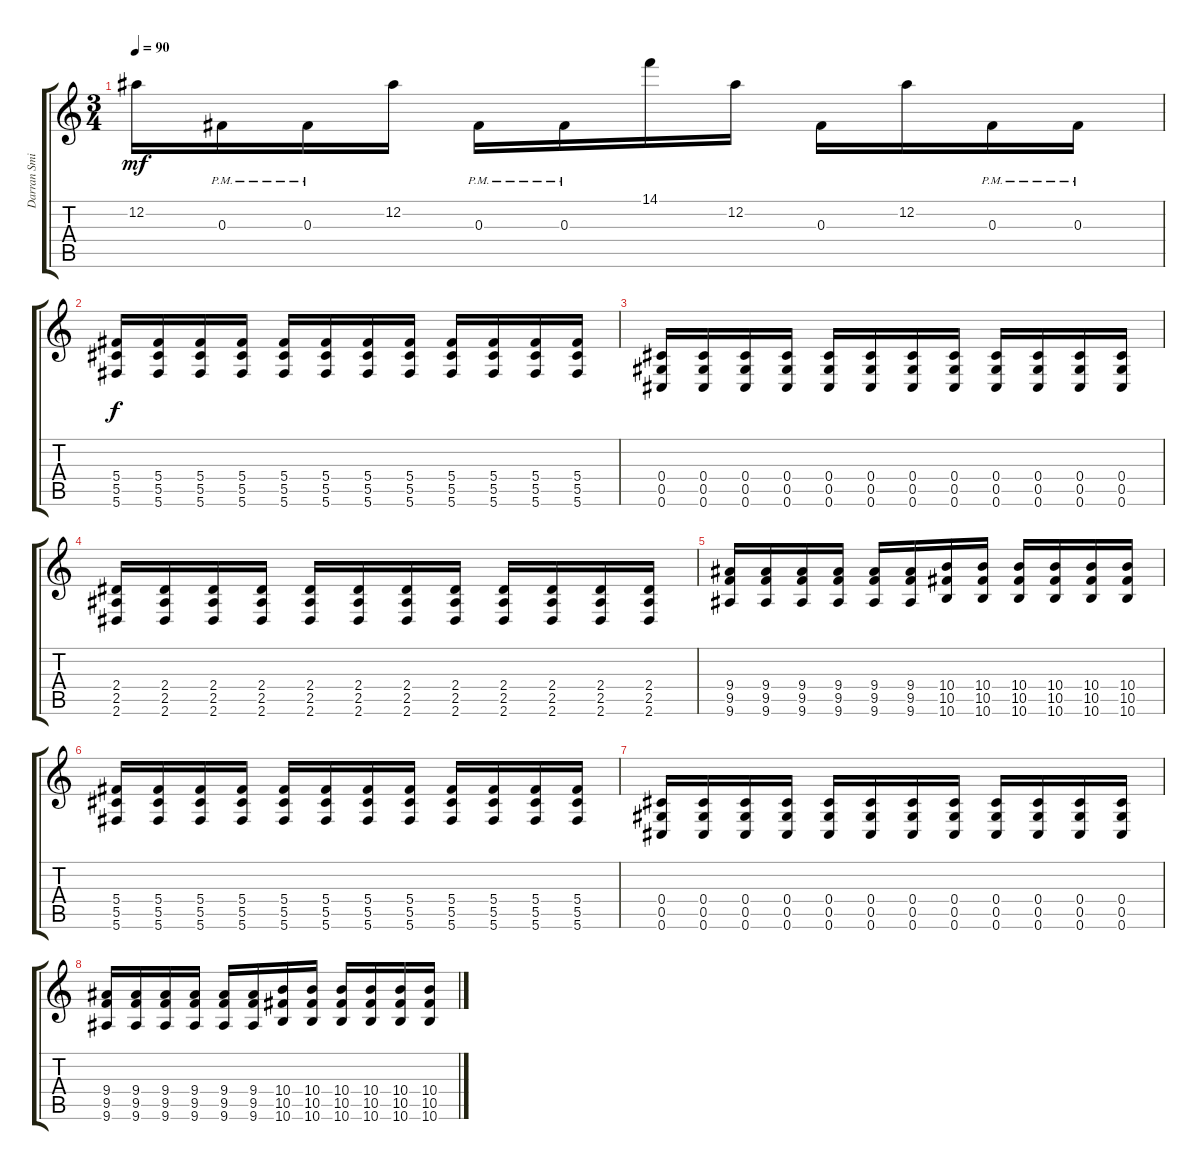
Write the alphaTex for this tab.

\track ("Darran Smith" "Darran Smi") {instrument distortionguitar}
\staff {score tabs}
\tuning (Eb4 Bb3 Gb3 Db3 Ab2 Db2) {hide}
\ts (3 4)
\tempo 90
\clef g2
\ks c
12.2.16{dy mf} 0.3{pm}.16 0.3{pm}.16 12.2.16 0.3{pm}.16 0.3{pm}.16 14.1.16 12.2.16 0.3.16 12.2.16 0.3{pm}.16 0.3{pm}.16 |
(5.4 5.5 5.6).16{dy f} (5.4 5.5 5.6).16 (5.4 5.5 5.6).16 (5.4 5.5 5.6).16 (5.4 5.5 5.6).16 (5.4 5.5 5.6).16 (5.4 5.5 5.6).16 (5.4 5.5 5.6).16 (5.4 5.5 5.6).16 (5.4 5.5 5.6).16 (5.4 5.5 5.6).16 (5.4 5.5 5.6).16 |
(0.4 0.5 0.6).16 (0.4 0.5 0.6).16 (0.4 0.5 0.6).16 (0.4 0.5 0.6).16 (0.4 0.5 0.6).16 (0.4 0.5 0.6).16 (0.4 0.5 0.6).16 (0.4 0.5 0.6).16 (0.4 0.5 0.6).16 (0.4 0.5 0.6).16 (0.4 0.5 0.6).16 (0.4 0.5 0.6).16 |
(2.4 2.5 2.6).16 (2.4 2.5 2.6).16 (2.4 2.5 2.6).16 (2.4 2.5 2.6).16 (2.4 2.5 2.6).16 (2.4 2.5 2.6).16 (2.4 2.5 2.6).16 (2.4 2.5 2.6).16 (2.4 2.5 2.6).16 (2.4 2.5 2.6).16 (2.4 2.5 2.6).16 (2.4 2.5 2.6).16 |
(9.4 9.5 9.6).16 (9.4 9.5 9.6).16 (9.4 9.5 9.6).16 (9.4 9.5 9.6).16 (9.4 9.5 9.6).16 (9.4 9.5 9.6).16 (10.4 10.5 10.6).16 (10.4 10.5 10.6).16 (10.4 10.5 10.6).16 (10.4 10.5 10.6).16 (10.4 10.5 10.6).16 (10.4 10.5 10.6).16 |
(5.4 5.5 5.6).16 (5.4 5.5 5.6).16 (5.4 5.5 5.6).16 (5.4 5.5 5.6).16 (5.4 5.5 5.6).16 (5.4 5.5 5.6).16 (5.4 5.5 5.6).16 (5.4 5.5 5.6).16 (5.4 5.5 5.6).16 (5.4 5.5 5.6).16 (5.4 5.5 5.6).16 (5.4 5.5 5.6).16 |
(0.4 0.5 0.6).16 (0.4 0.5 0.6).16 (0.4 0.5 0.6).16 (0.4 0.5 0.6).16 (0.4 0.5 0.6).16 (0.4 0.5 0.6).16 (0.4 0.5 0.6).16 (0.4 0.5 0.6).16 (0.4 0.5 0.6).16 (0.4 0.5 0.6).16 (0.4 0.5 0.6).16 (0.4 0.5 0.6).16 |
(9.4 9.5 9.6).16 (9.4 9.5 9.6).16 (9.4 9.5 9.6).16 (9.4 9.5 9.6).16 (9.4 9.5 9.6).16 (9.4 9.5 9.6).16 (10.4 10.5 10.6).16 (10.4 10.5 10.6).16 (10.4 10.5 10.6).16 (10.4 10.5 10.6).16 (10.4 10.5 10.6).16 (10.4 10.5 10.6).16
